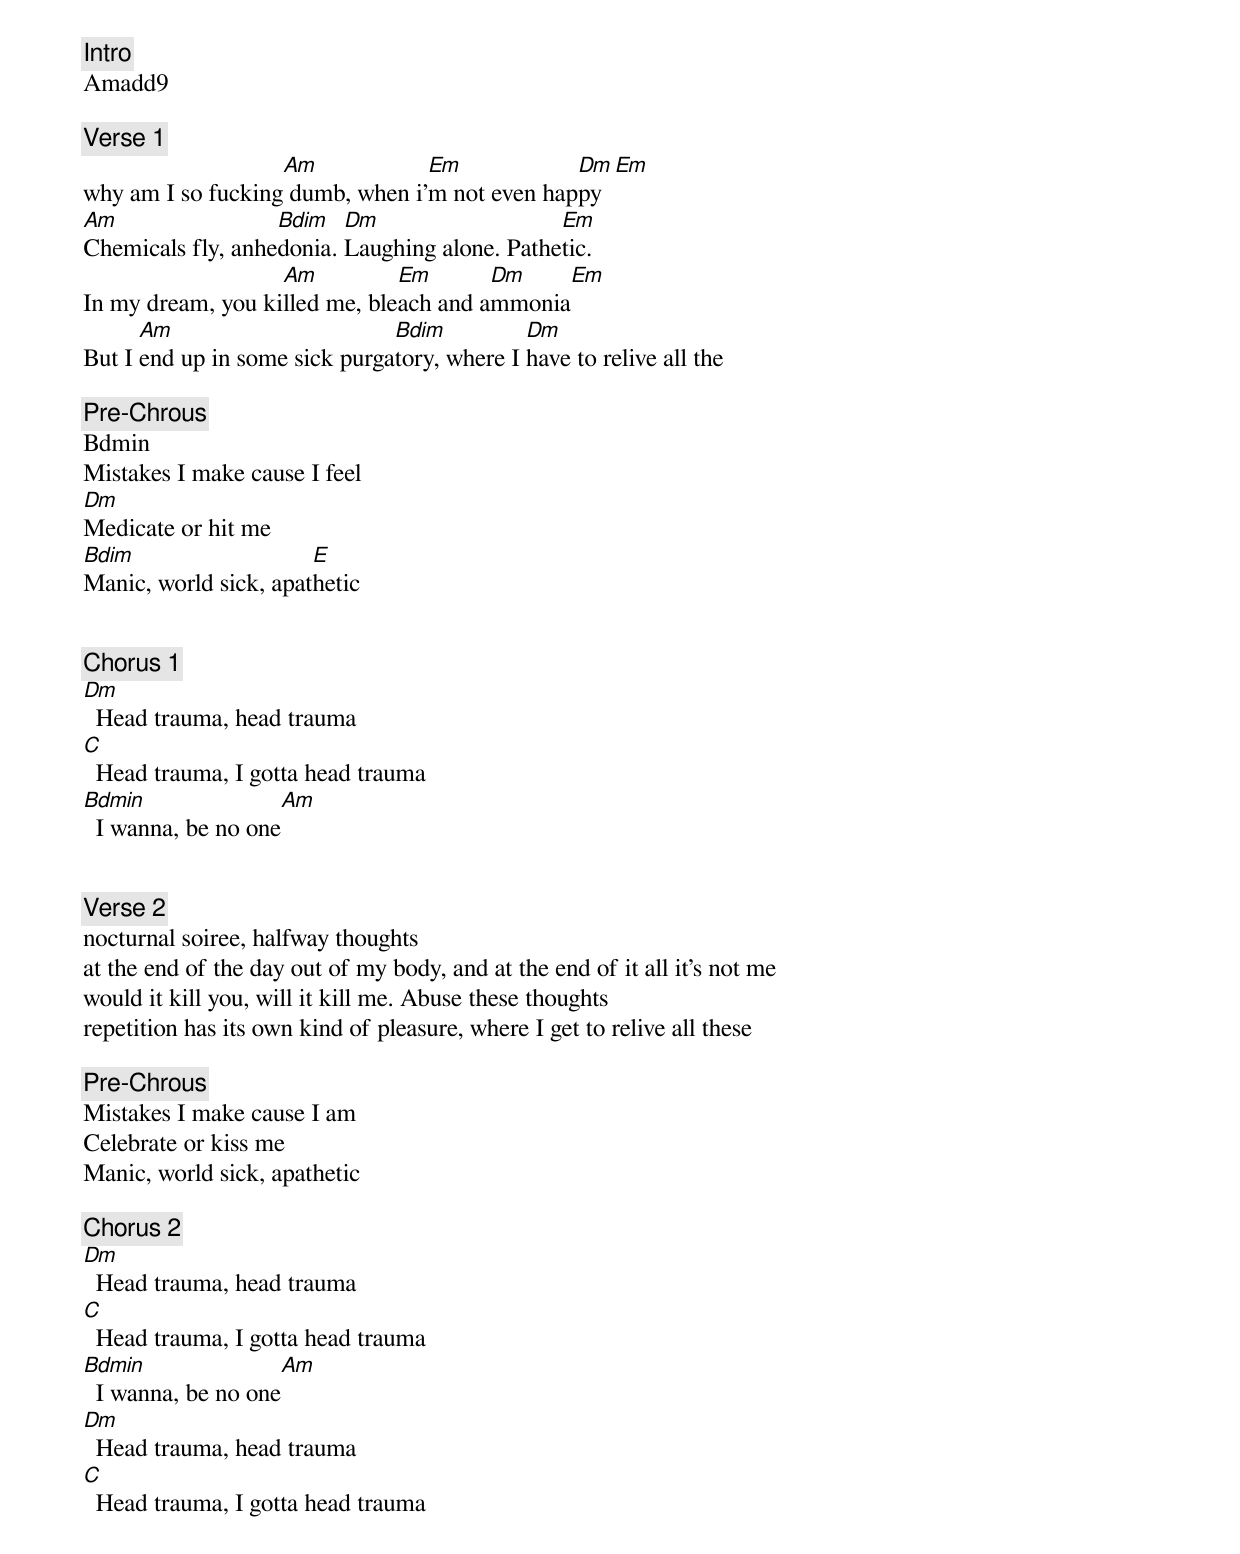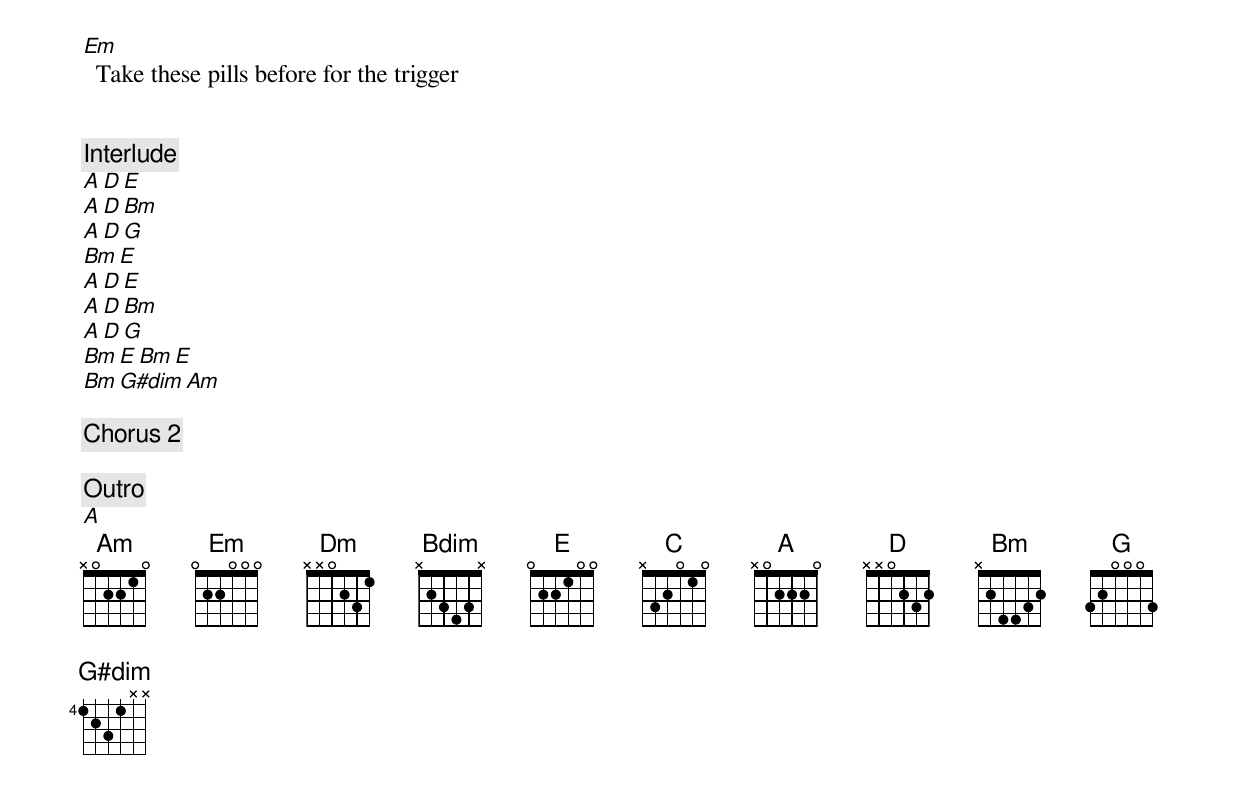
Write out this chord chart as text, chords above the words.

[Intro]
Amadd9

[Verse 1]
		   Am            Em            Dm         Em
why am I so fucking dumb, when i'm not even happy
Am                 Bdim   Dm                   Em
Chemicals fly, anhedonia. Laughing alone. Pathetic.
		   Am          Em       Dm         Em
In my dream, you killed me, bleach and ammonia
      Am                       Bdim          Dm
But I end up in some sick purgatory, where I have to relive all the

[Pre-Chrous]
Bdmin
Mistakes I make cause I feel
Dm
Medicate or hit me
Bdim                   E
Manic, world sick, apathetic


[Chorus 1]
Dm
  Head trauma, head trauma
C
  Head trauma, I gotta head trauma
Bdmin                 Am
  I wanna, be no one


[Verse 2]
nocturnal soiree, halfway thoughts
at the end of the day out of my body, and at the end of it all it's not me
would it kill you, will it kill me. Abuse these thoughts
repetition has its own kind of pleasure, where I get to relive all these

[Pre-Chrous]
Mistakes I make cause I am
Celebrate or kiss me
Manic, world sick, apathetic

[Chorus 2]
Dm
  Head trauma, head trauma
C
  Head trauma, I gotta head trauma
Bdmin                 Am
  I wanna, be no one
Dm
  Head trauma, head trauma
C
  Head trauma, I gotta head trauma
Em
  Take these pills before for the trigger


[Interlude]
A    D    E
A    D    Bm
A    D    G
Bm   E
A    D    E
A    D    Bm
A    D    G
Bm   E    Bm   E
Bm        G#dim        Am

[Chorus 2]

[Outro]
A
